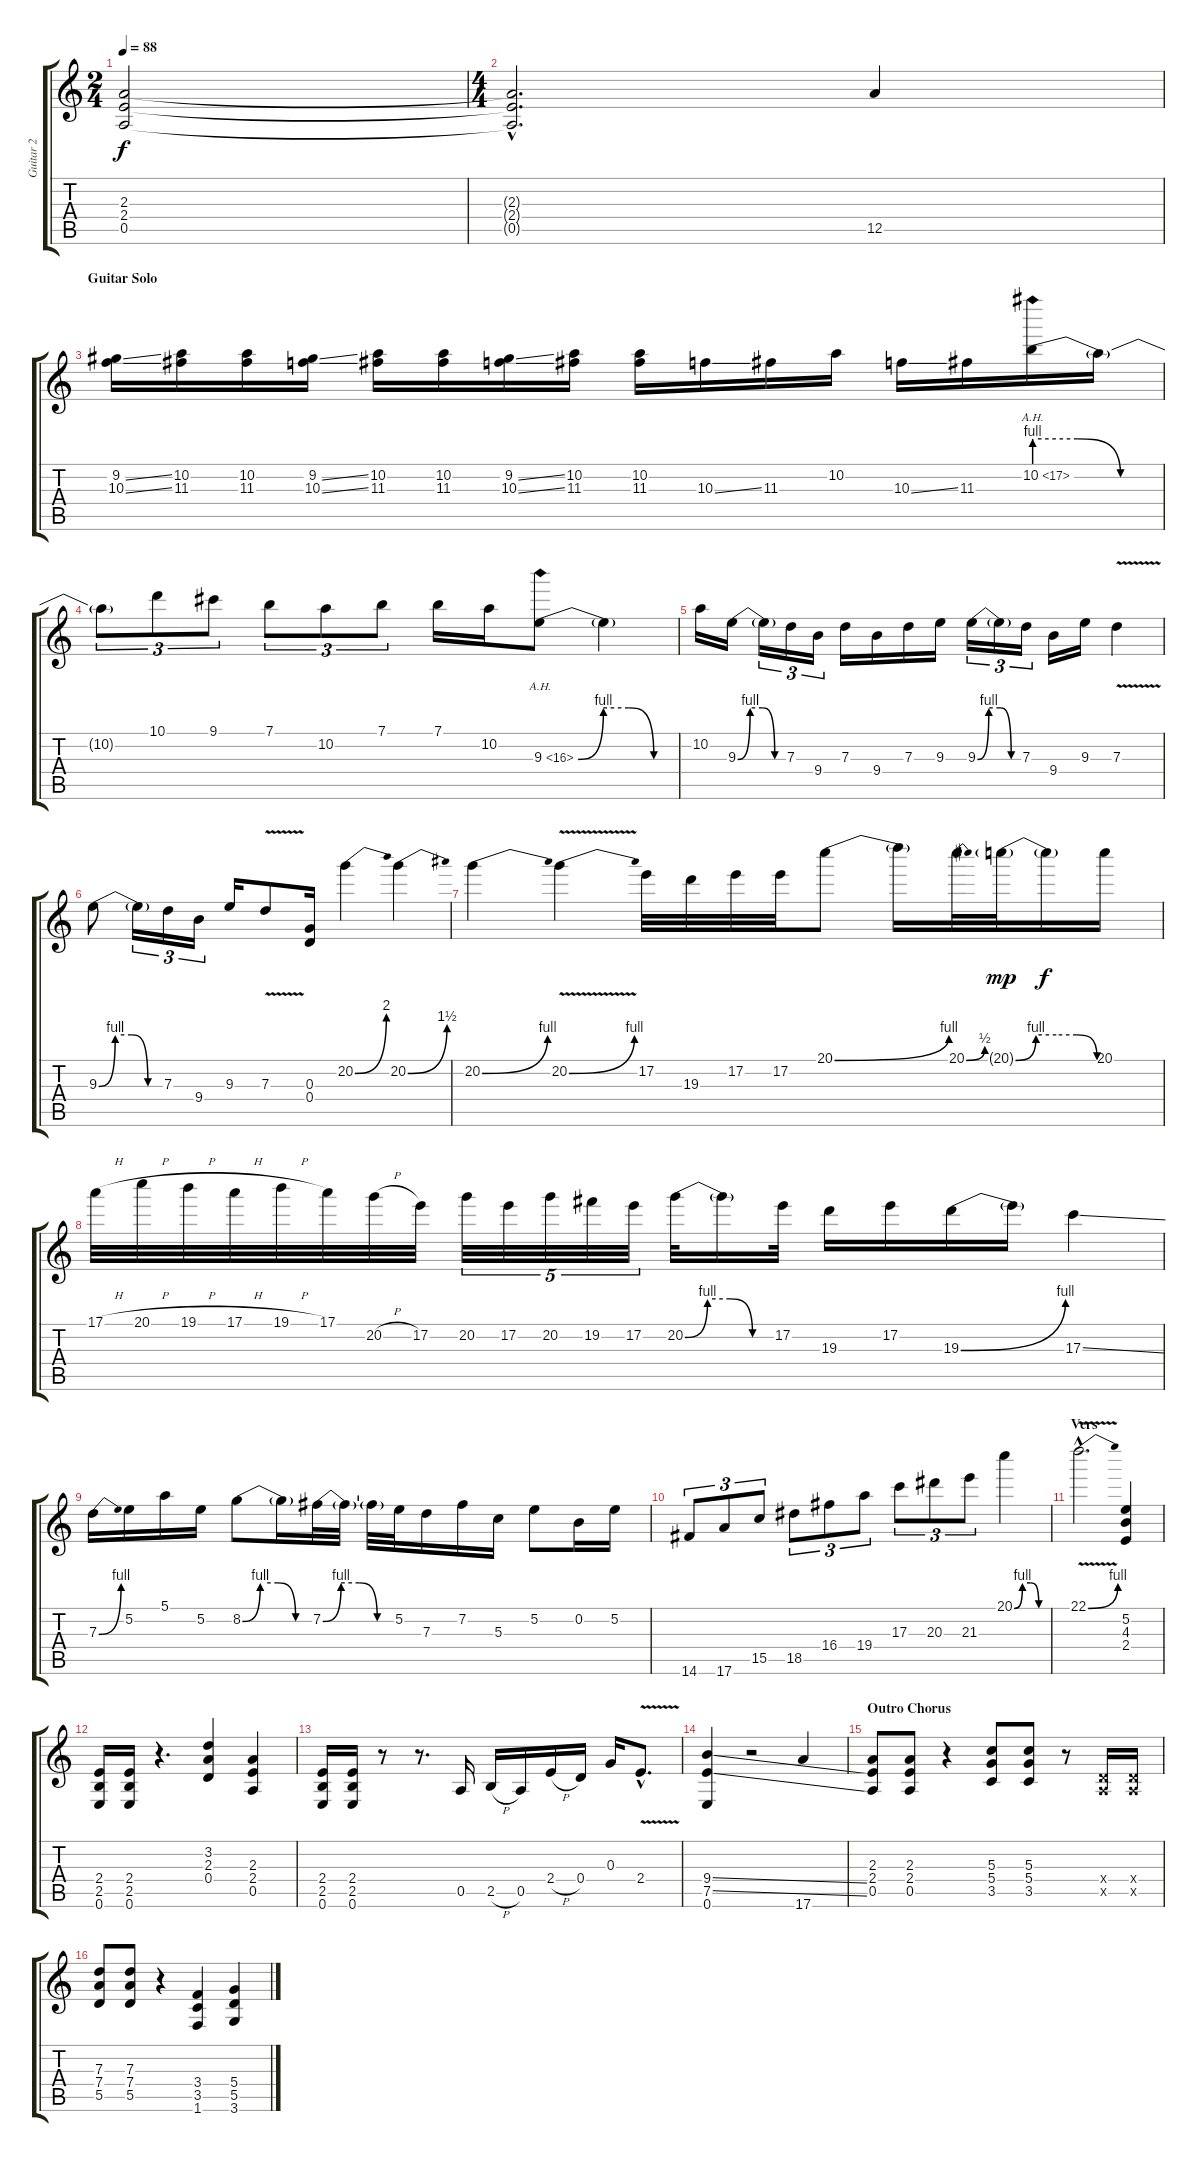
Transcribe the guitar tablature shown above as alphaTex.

\track ("Guitar 2" "Guitar 2") {instrument overdrivenguitar}
\staff {score tabs}
\tuning (E4 B3 G3 D3 A2 E2) {hide}
\ts (2 4)
\tempo 88
\clef g2
\ks c
(2.3{t} 2.4{t} 0.5{t}).2{dy f} |
\ts (4 4)
(2.3{hac t} 2.4{hac t} 0.5{hac t}).2{d} 12.5.4 |
\section ("" "Guitar Solo")
(9.2{ss} 10.3{ss}).16 (10.2 11.3).16 (10.2 11.3).16 (9.2{ss} 10.3{ss}).16 (10.2 11.3).16 (10.2 11.3).16 (9.2{ss} 10.3{ss}).16 (10.2 11.3).16 (10.2 11.3).16 10.3{ss}.16 11.3.16 10.2.16 10.3{ss}.16 11.3.16 10.2{be (custom 0 4 20 4 40 0 60 0) ah 7}.16 10.2{t}.16 |
10.2{t}.8{tu (3 2)} 10.1.8{tu (3 2)} 9.1.8{tu (3 2)} 7.1.8{tu (3 2)} 10.2.8{tu (3 2)} 7.1.8{tu (3 2)} 7.1.16 10.2.16 9.3{be (custom 0 0 15 4 30 4 45 0 60 0) ah 7}.8 9.3{t}.4 |
10.2.16 9.3{be (custom 0 0 15 4 30 4 45 0 60 0)}.16 9.3{t}.16{tu (3 2)} 7.3.16{tu (3 2)} 9.4.16{tu (3 2)} 7.3.16 9.4.16 7.3.16 9.3.16 9.3{be (custom 0 0 15 4 30 4 45 0 60 0)}.16{tu (3 2)} 9.3{t}.16{tu (3 2)} 7.3.16{tu (3 2)} 9.4.16 9.3.16 7.3{v}.4 |
9.3{be (custom 0 0 15 4 30 4 45 0 60 0)}.8 9.3{t}.16{tu (3 2)} 7.3.16{tu (3 2)} 9.4.16{tu (3 2)} 9.3.16 7.3{v}.8 (0.3 0.4).16 20.2{be (bend 0 0 60 8)}.4 20.2{be (bend 0 0 60 6)}.4 |
20.2{be (bend 0 0 60 4)}.4 20.2{be (bend 0 0 60 4) v}.4 17.2.32 19.3.32 17.2.32 17.2.32 20.1{be (bend 0 0 60 4)}.8 20.1{t}.16 20.1{be (bend 0 0 60 2)}.32 20.1{be (custom 0 0 15 4 30 4 45 4 60 0) g}.32{dy mp} 20.1{t}.16{dy f} 20.1.16 |
17.1{h}.32 20.1{h}.32 19.1{h}.32 17.1{h}.32 19.1{h}.32 17.1.32 20.2{h}.32 17.2.32 20.2.32{tu (5 4)} 17.2.32{tu (5 4)} 20.2.32{tu (5 4)} 19.2.32{tu (5 4)} 17.2.32{tu (5 4)} 20.2{be (custom 0 0 15 4 30 4 45 0 60 0)}.32 20.2{t}.16 17.2.32 19.3.16 17.2.16 19.3{be (bend 0 0 60 4)}.16 19.3{t}.16 17.3{ss}.4 |
7.3{be (bend 0 0 60 4)}.16 5.2.16 5.1.16 5.2.16 8.2{be (custom 0 0 15 4 30 4 45 0 60 0)}.8 8.2{t}.16 7.2{be (custom 0 0 15 4 30 4 45 0 60 0)}.32 7.2{t}.32 7.2{t}.32 5.2.32 7.3.16 7.2.16 5.3.16 5.2.8 0.2.16 5.2.16 |
14.6.8{tu (3 2)} 17.6.8{tu (3 2)} 15.5.8{tu (3 2)} 18.5.8{tu (3 2)} 16.4.8{tu (3 2)} 19.4.8{tu (3 2)} 17.3.8{tu (3 2)} 20.3.8{tu (3 2)} 21.3.8{tu (3 2)} 20.1{be (custom 0 0 15 4 30 4 45 0 60 0)}.4 |
\section ("" "Vers")
22.1{be (bend 0 0 60 4) v hac}.2{d} (5.2 4.3 2.4).4 |
(2.4 2.5 0.6).16 (2.4 2.5 0.6).16 r.4{d} (3.2 2.3 0.4).4 (2.3 2.4 0.5).4 |
(2.4 2.5 0.6).16 (2.4 2.5 0.6).16 r.8 r.8{d} 0.5.16 2.5{h}.16 0.5.16 2.4{h}.16 0.4.16 0.3.16 2.4{v hac}.8{d} |
(9.4{ss} 7.5{ss} 0.6).4 r.2 17.6.4 |
\section ("" "Outro Chorus")
(2.3 2.4 0.5).8 (2.3 2.4 0.5).8 r.4 (5.3 5.4 3.5).8 (5.3 5.4 3.5).8 r.8 (0.4{x} 0.5{x}).16 (0.4{x} 0.5{x}).16 |
(7.3 7.4 5.5).8 (7.3 7.4 5.5).8 r.4 (3.4 3.5 1.6).4 (5.4 5.5 3.6).4
